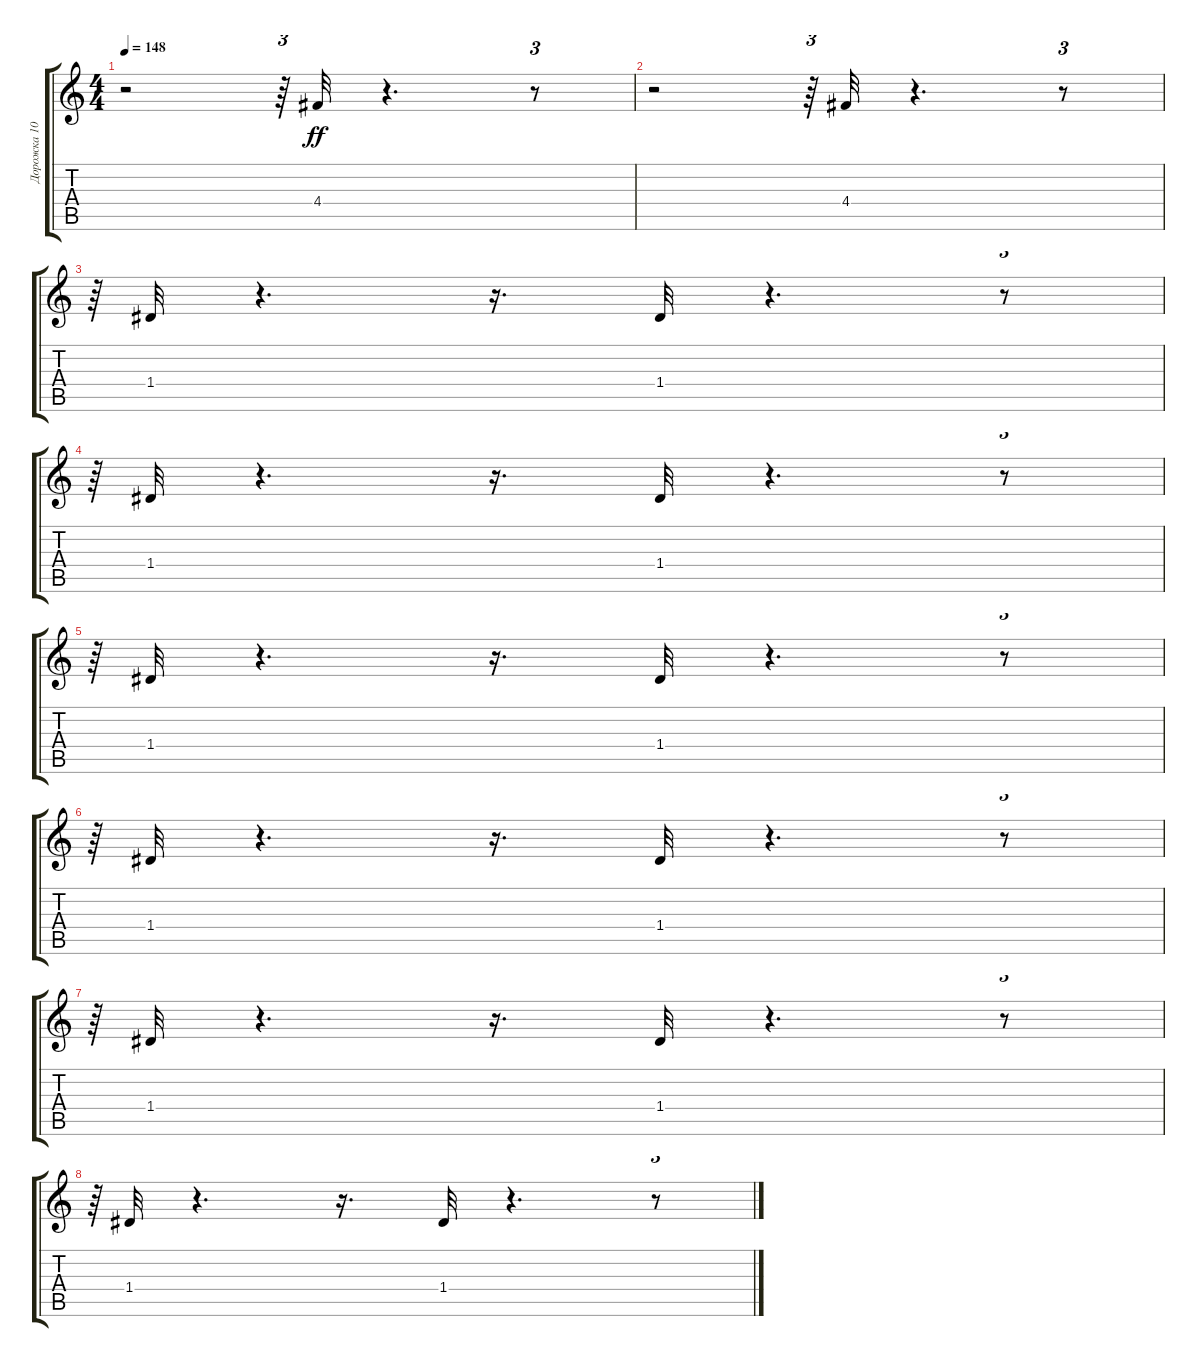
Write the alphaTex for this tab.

\track ("Дорожка 10" "Дорожка 10") {instrument acousticguitarnylon}
\staff {score tabs}
\tuning (E4 B3 G3 D3 A2 E2) {hide}
\ts (4 4)
\tempo 148
\clef g2
\ks c
r.2{dy ff} r.64{tu (3 2)} 4.4.32 r.4{d} r.8{tu (3 2)} |
r.2 r.64{tu (3 2)} 4.4.32 r.4{d} r.8{tu (3 2)} |
r.64{tu (3 2)} 1.4.32 r.4{d} r.16{d} 1.4.32 r.4{d} r.8{tu (3 2)} |
r.64{tu (3 2)} 1.4.32 r.4{d} r.16{d} 1.4.32 r.4{d} r.8{tu (3 2)} |
r.64{tu (3 2)} 1.4.32 r.4{d} r.16{d} 1.4.32 r.4{d} r.8{tu (3 2)} |
r.64{tu (3 2)} 1.4.32 r.4{d} r.16{d} 1.4.32 r.4{d} r.8{tu (3 2)} |
r.64{tu (3 2)} 1.4.32 r.4{d} r.16{d} 1.4.32 r.4{d} r.8{tu (3 2)} |
r.64{tu (3 2)} 1.4.32 r.4{d} r.16{d} 1.4.32 r.4{d} r.8{tu (3 2)}
